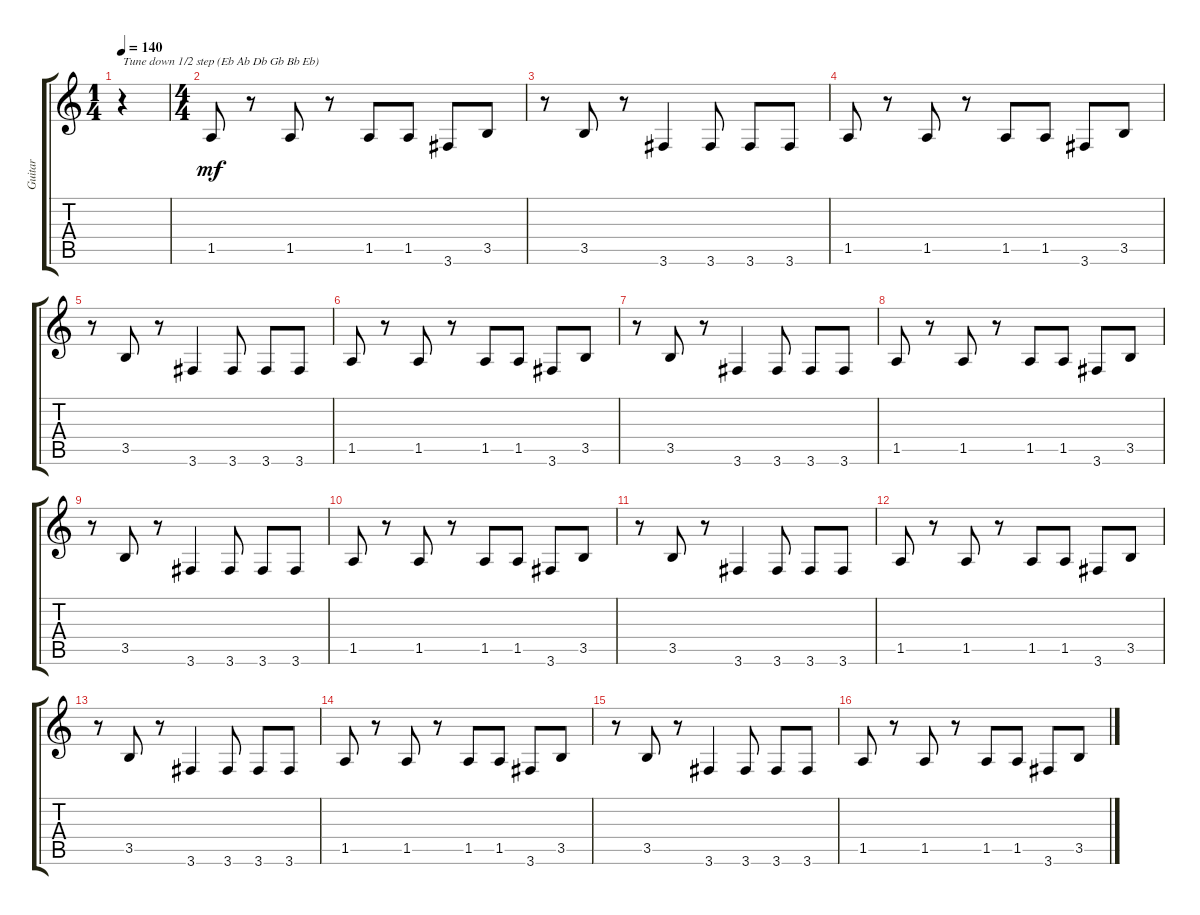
\track ("Guitar" "Guitar") {instrument electricguitarclean}
\staff {score tabs}
\tuning (Eb4 Bb3 Gb3 Db3 Ab2 Eb2) {hide}
\ts (1 4)
\tempo 140
\clef g2
\ks c
r.4{txt "Tune down 1/2 step (Eb Ab Db Gb Bb Eb)" dy mf instrument electricguitarclean} |
\ts (4 4)
1.5.8 r.8 1.5.8 r.8 1.5.8 1.5.8 3.6.8 3.5.8 |
r.8 3.5.8 r.8 3.6.4 3.6.8 3.6.8 3.6.8 |
1.5.8 r.8 1.5.8 r.8 1.5.8 1.5.8 3.6.8 3.5.8 |
r.8 3.5.8 r.8 3.6.4 3.6.8 3.6.8 3.6.8 |
1.5.8 r.8 1.5.8 r.8 1.5.8 1.5.8 3.6.8 3.5.8 |
r.8 3.5.8 r.8 3.6.4 3.6.8 3.6.8 3.6.8 |
1.5.8 r.8 1.5.8 r.8 1.5.8 1.5.8 3.6.8 3.5.8 |
r.8 3.5.8 r.8 3.6.4 3.6.8 3.6.8 3.6.8 |
1.5.8 r.8 1.5.8 r.8 1.5.8 1.5.8 3.6.8 3.5.8 |
r.8 3.5.8 r.8 3.6.4 3.6.8 3.6.8 3.6.8 |
1.5.8 r.8 1.5.8 r.8 1.5.8 1.5.8 3.6.8 3.5.8 |
r.8 3.5.8 r.8 3.6.4 3.6.8 3.6.8 3.6.8 |
1.5.8 r.8 1.5.8 r.8 1.5.8 1.5.8 3.6.8 3.5.8 |
r.8 3.5.8 r.8 3.6.4 3.6.8 3.6.8 3.6.8 |
1.5.8 r.8 1.5.8 r.8 1.5.8 1.5.8 3.6.8 3.5.8
